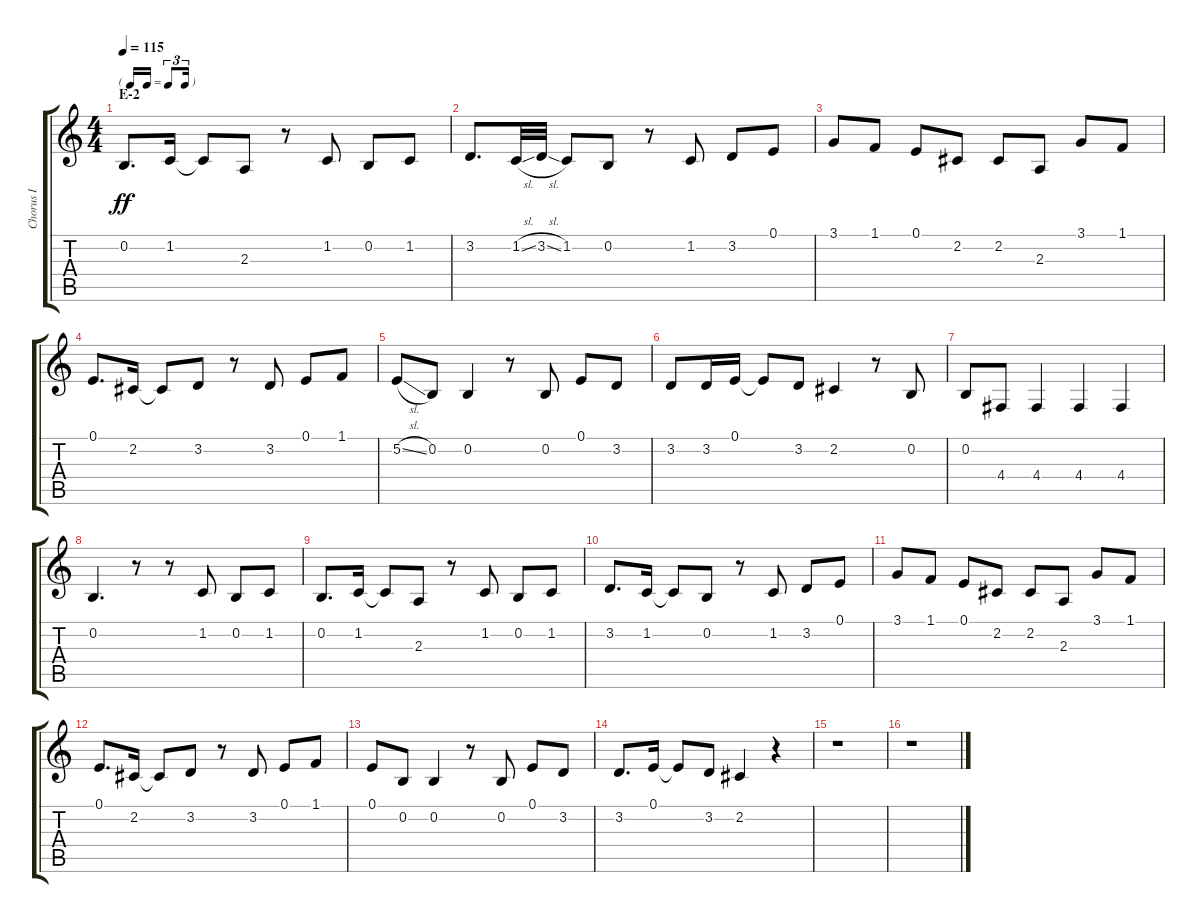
\track ("Chorus I" "Chorus I") {instrument voiceoohs}
\staff {score tabs}
\tuning (E4 B3 G3 D3 A2 E2) {hide}
\ts (4 4)
\tf triplet16th
\section ("" "E-2")
\tempo 115
\clef g2
\ks c
0.2.8{d dy ff} 1.2.16 1.2{t}.8 2.3.8 r.8 1.2.8 0.2.8 1.2.8 |
3.2.8{d} 1.2{sl}.32 3.2{sl}.32 1.2.8 0.2.8 r.8 1.2.8 3.2.8 0.1.8 |
3.1.8 1.1.8 0.1.8 2.2.8 2.2.8 2.3.8 3.1.8 1.1.8 |
0.1.8{d} 2.2.16 2.2{t}.8 3.2.8 r.8 3.2.8 0.1.8 1.1.8 |
5.2{sl}.8 0.2.8 0.2.4 r.8 0.2.8 0.1.8 3.2.8 |
3.2.8 3.2.16 0.1.16 0.1{t}.8 3.2.8 2.2.4 r.8 0.2.8 |
0.2.8 4.4.8 4.4.4 4.4.4 4.4.4 |
0.2.4{d} r.8 r.8 1.2.8 0.2.8 1.2.8 |
0.2.8{d} 1.2.16 1.2{t}.8 2.3.8 r.8 1.2.8 0.2.8 1.2.8 |
3.2.8{d} 1.2.16 1.2{t}.8 0.2.8 r.8 1.2.8 3.2.8 0.1.8 |
3.1.8 1.1.8 0.1.8 2.2.8 2.2.8 2.3.8 3.1.8 1.1.8 |
0.1.8{d} 2.2.16 2.2{t}.8 3.2.8 r.8 3.2.8 0.1.8 1.1.8 |
0.1.8 0.2.8 0.2.4 r.8 0.2.8 0.1.8 3.2.8 |
3.2.8{d} 0.1.16 0.1{t}.8 3.2.8 2.2.4 r.4 |
r.1 |
r.1
